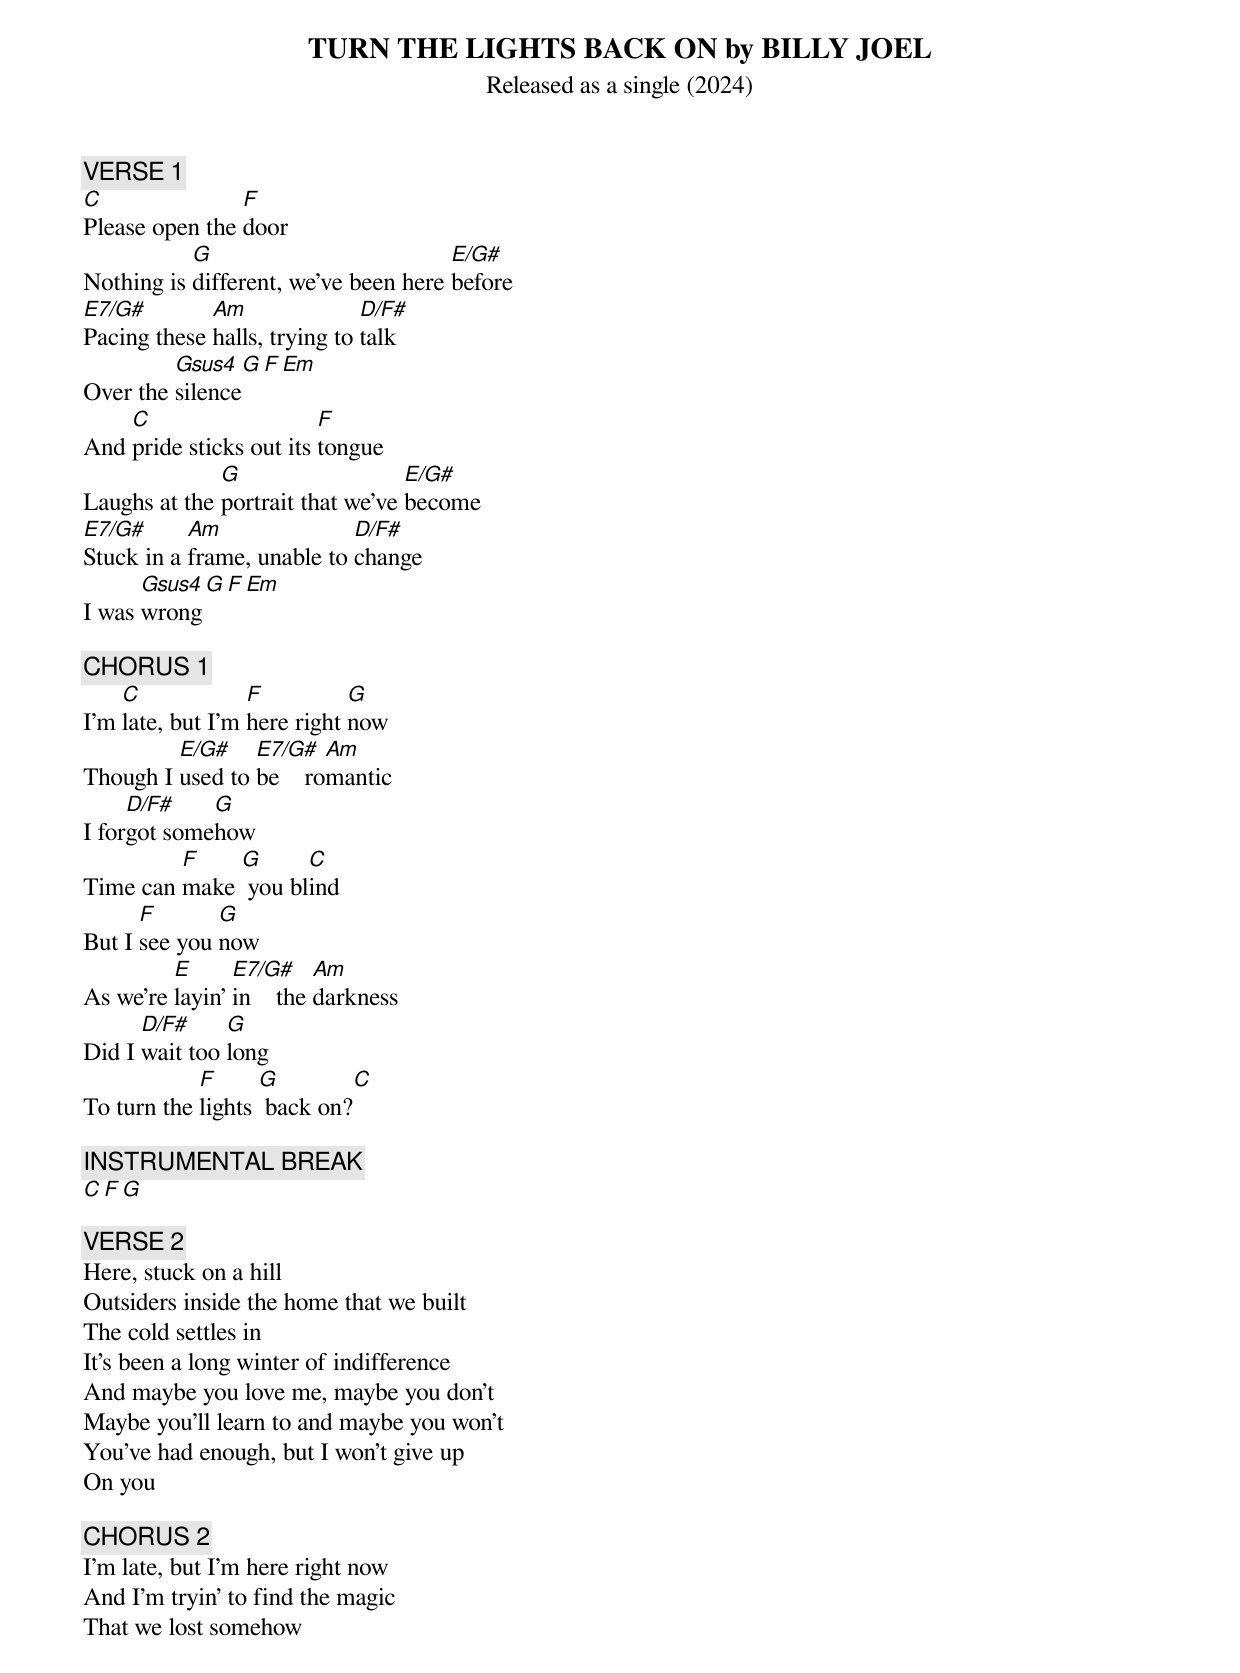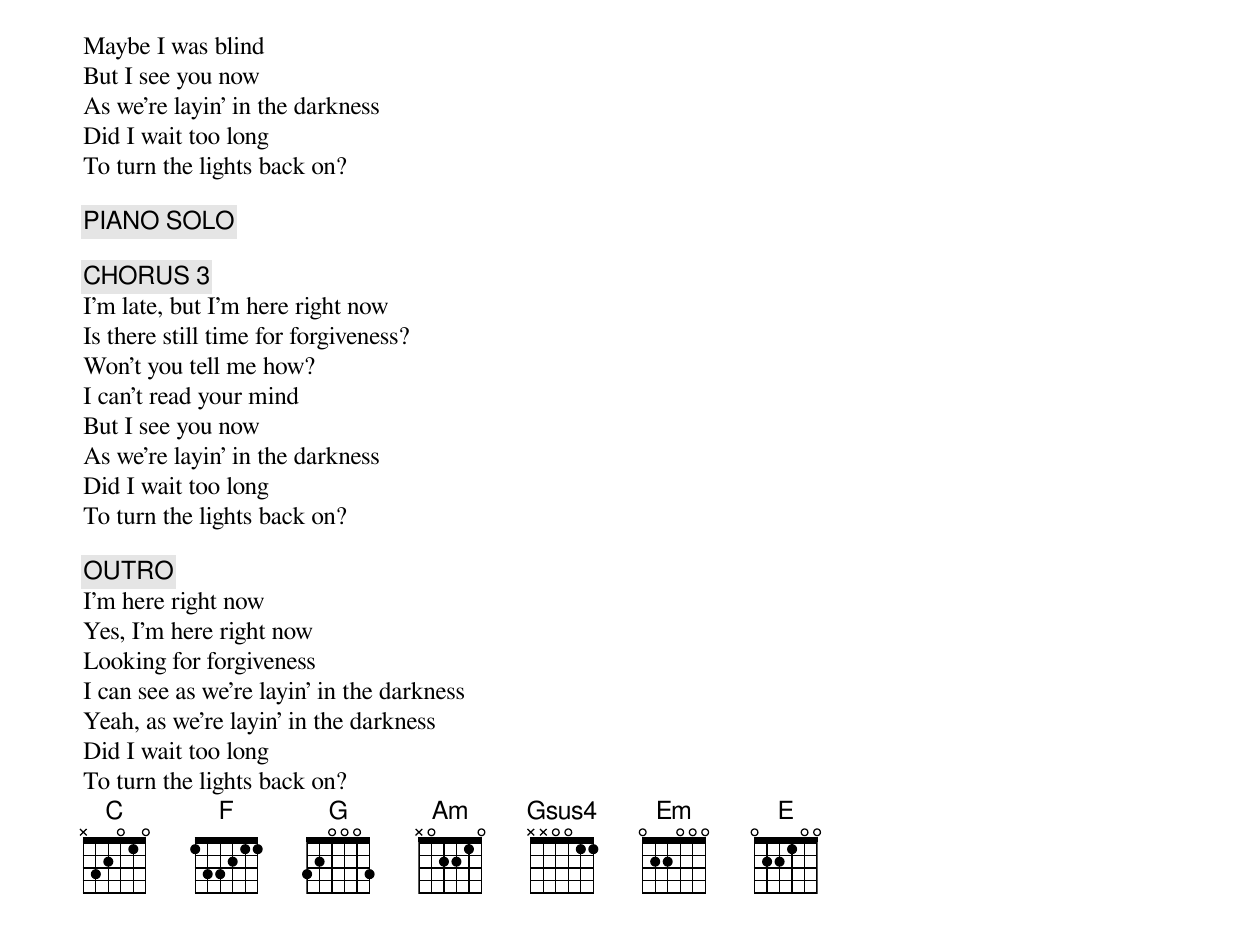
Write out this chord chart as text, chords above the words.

TURN THE LIGHTS BACK ON by BILLY JOEL
Released as a single (2024)

[VERSE 1]
C               F
Please open the door
           G                          E/G#
Nothing is different, we've been here before
E7/G#        Am               D/F#
Pacing these halls, trying to talk
         Gsus4  G  F  Em
Over the silence
    C                    F
And pride sticks out its tongue
              G                   E/G#
Laughs at the portrait that we've become
E7/G#      Am               D/F#
Stuck in a frame, unable to change
      Gsus4  G  F  Em
I was wrong

[CHORUS 1]
    C             F          G
I'm late, but I'm here right now
         E/G#    E7/G#   Am
Though I used to be    romantic
     D/F#    G
I forgot somehow
         F    G      C
Time can make  you blind
      F       G
But I see you now
         E      E7/G#     Am
As we're layin' in    the darkness
      D/F#     G
Did I wait too long
            F      G        C
To turn the lights  back on?

[INSTRUMENTAL BREAK]
C  F  G

[VERSE 2]
Herе, stuck on a hill
Outsiders inside the homе that we built
The cold settles in
It's been a long winter of indifference
And maybe you love me, maybe you don't
Maybe you'll learn to and maybe you won't
You've had enough, but I won't give up
On you

[CHORUS 2]
I'm late, but I'm here right now
And I'm tryin' to find the magic
That we lost somehow
Maybe I was blind
But I see you now
As we're layin' in the darkness
Did I wait too long
To turn the lights back on?

[PIANO SOLO]

[CHORUS 3]
I'm late, but I'm here right now
Is there still time for forgiveness?
Won't you tell me how?
I can't read your mind
But I see you now
As we're layin' in the darkness
Did I wait too long
To turn the lights back on?

[OUTRO]
I'm here right now
Yes, I'm here right now
Looking for forgiveness
I can see as we're layin' in the darkness
Yeah, as we're layin' in the darkness
Did I wait too long
To turn the lights back on?
